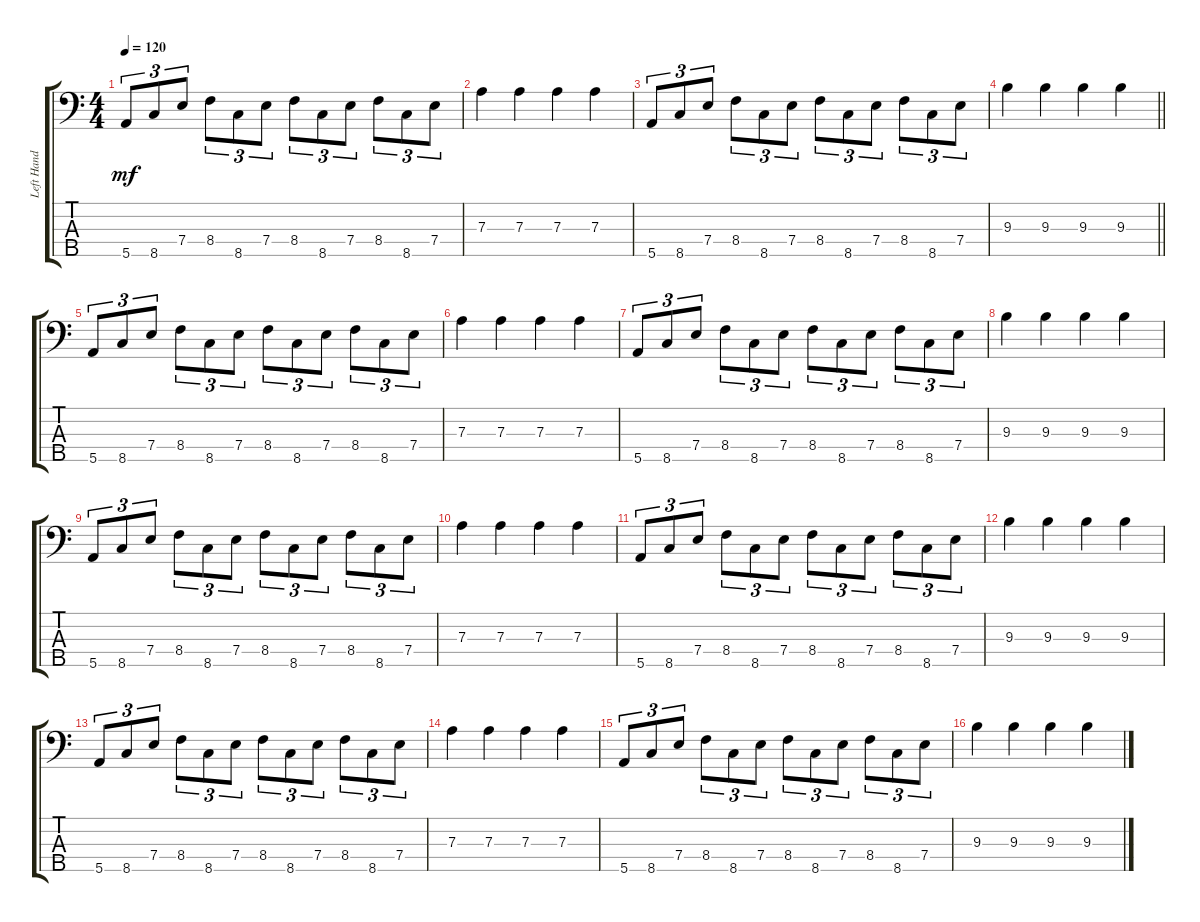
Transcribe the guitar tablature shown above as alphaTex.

\track ("Left Hand" "Left Hand") {instrument electricbassfinger}
\staff {score tabs}
\tuning (C3 G2 D2 A1 E1) {hide}
\ts (4 4)
\tempo 120
\clef f4
\ks c
5.5.8{tu (3 2) dy mf instrument electricbassfinger} 8.5.8{tu (3 2)} 7.4.8{tu (3 2)} 8.4.8{tu (3 2)} 8.5.8{tu (3 2)} 7.4.8{tu (3 2)} 8.4.8{tu (3 2)} 8.5.8{tu (3 2)} 7.4.8{tu (3 2)} 8.4.8{tu (3 2)} 8.5.8{tu (3 2)} 7.4.8{tu (3 2)} |
7.3.4 7.3.4 7.3.4 7.3.4 |
5.5.8{tu (3 2)} 8.5.8{tu (3 2)} 7.4.8{tu (3 2)} 8.4.8{tu (3 2)} 8.5.8{tu (3 2)} 7.4.8{tu (3 2)} 8.4.8{tu (3 2)} 8.5.8{tu (3 2)} 7.4.8{tu (3 2)} 8.4.8{tu (3 2)} 8.5.8{tu (3 2)} 7.4.8{tu (3 2)} |
\barLineRight lightlight
9.3.4 9.3.4 9.3.4 9.3.4 |
5.5.8{tu (3 2)} 8.5.8{tu (3 2)} 7.4.8{tu (3 2)} 8.4.8{tu (3 2)} 8.5.8{tu (3 2)} 7.4.8{tu (3 2)} 8.4.8{tu (3 2)} 8.5.8{tu (3 2)} 7.4.8{tu (3 2)} 8.4.8{tu (3 2)} 8.5.8{tu (3 2)} 7.4.8{tu (3 2)} |
7.3.4 7.3.4 7.3.4 7.3.4 |
5.5.8{tu (3 2)} 8.5.8{tu (3 2)} 7.4.8{tu (3 2)} 8.4.8{tu (3 2)} 8.5.8{tu (3 2)} 7.4.8{tu (3 2)} 8.4.8{tu (3 2)} 8.5.8{tu (3 2)} 7.4.8{tu (3 2)} 8.4.8{tu (3 2)} 8.5.8{tu (3 2)} 7.4.8{tu (3 2)} |
9.3.4 9.3.4 9.3.4 9.3.4 |
5.5.8{tu (3 2)} 8.5.8{tu (3 2)} 7.4.8{tu (3 2)} 8.4.8{tu (3 2)} 8.5.8{tu (3 2)} 7.4.8{tu (3 2)} 8.4.8{tu (3 2)} 8.5.8{tu (3 2)} 7.4.8{tu (3 2)} 8.4.8{tu (3 2)} 8.5.8{tu (3 2)} 7.4.8{tu (3 2)} |
7.3.4 7.3.4 7.3.4 7.3.4 |
5.5.8{tu (3 2)} 8.5.8{tu (3 2)} 7.4.8{tu (3 2)} 8.4.8{tu (3 2)} 8.5.8{tu (3 2)} 7.4.8{tu (3 2)} 8.4.8{tu (3 2)} 8.5.8{tu (3 2)} 7.4.8{tu (3 2)} 8.4.8{tu (3 2)} 8.5.8{tu (3 2)} 7.4.8{tu (3 2)} |
9.3.4 9.3.4 9.3.4 9.3.4 |
5.5.8{tu (3 2)} 8.5.8{tu (3 2)} 7.4.8{tu (3 2)} 8.4.8{tu (3 2)} 8.5.8{tu (3 2)} 7.4.8{tu (3 2)} 8.4.8{tu (3 2)} 8.5.8{tu (3 2)} 7.4.8{tu (3 2)} 8.4.8{tu (3 2)} 8.5.8{tu (3 2)} 7.4.8{tu (3 2)} |
7.3.4 7.3.4 7.3.4 7.3.4 |
5.5.8{tu (3 2)} 8.5.8{tu (3 2)} 7.4.8{tu (3 2)} 8.4.8{tu (3 2)} 8.5.8{tu (3 2)} 7.4.8{tu (3 2)} 8.4.8{tu (3 2)} 8.5.8{tu (3 2)} 7.4.8{tu (3 2)} 8.4.8{tu (3 2)} 8.5.8{tu (3 2)} 7.4.8{tu (3 2)} |
9.3.4 9.3.4 9.3.4 9.3.4
